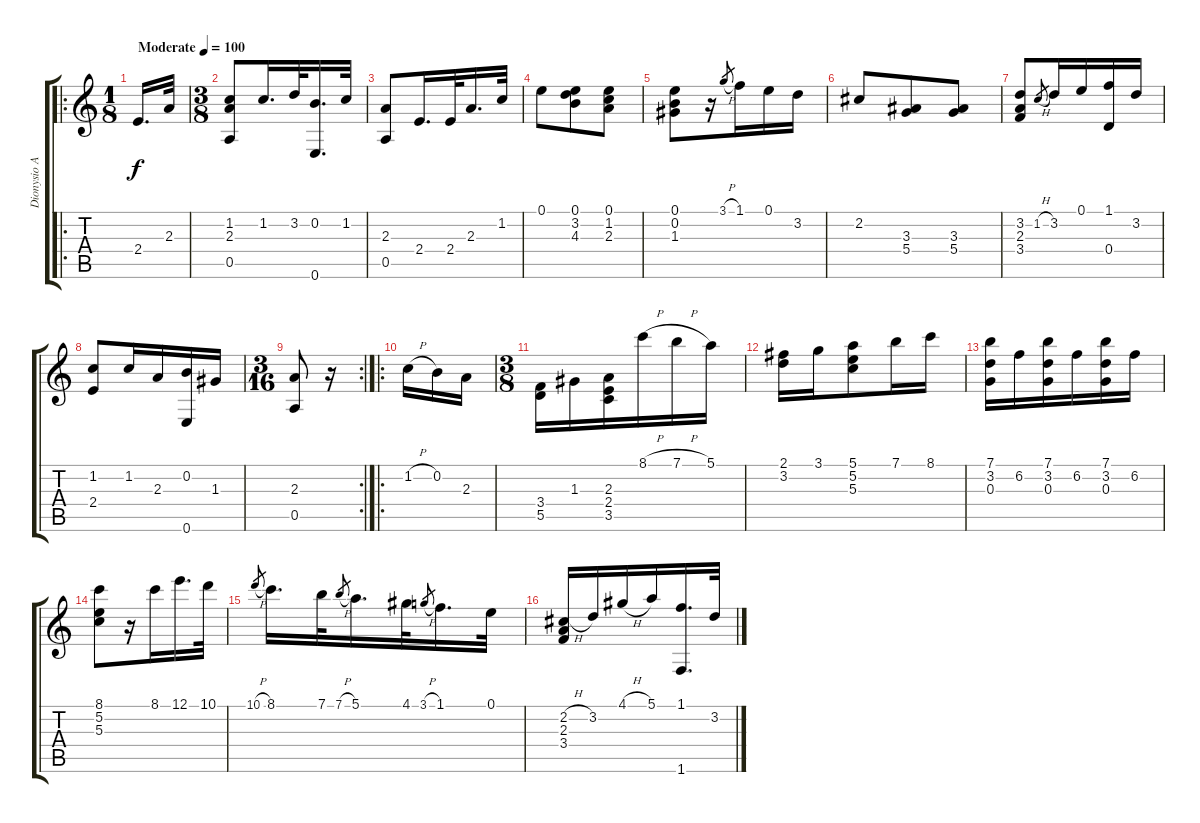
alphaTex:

\track ("Dionysio Aguado" "Dionysio A") {instrument acousticguitarnylon}
\staff {score tabs}
\tuning (E4 B3 G3 D3 A2 E2) {hide}
\ro
\ts (1 8)
\tempo (100 "Moderate")
\clef g2
\ks c
2.4.16{d dy f instrument acousticguitarnylon} 2.3.32 |
\ts (3 8)
(1.2 2.3 0.5).8 1.2.16{d} 3.2.32 (0.2 0.6).16{d} 1.2.32 |
(2.3 0.5).8 2.4.16{d} 2.4.32 2.3.16{d} 1.2.32 |
0.1.8 (0.1 3.2 4.3).8 (0.1 1.2 2.3).8 |
(0.1 0.2 1.3).8 r.16 3.1{h}.8{gr} 1.1.16 0.1.16 3.2.16 |
2.2.8 (3.3 5.4).8 (3.3 5.4).8 |
(3.2 2.3 3.4).8 1.2{h}.8{gr} 3.2.16 0.1.16 (1.1 0.4).16 3.2.16 |
(1.2 2.4).8 1.2.16 2.3.16 (0.2 0.6).16 1.3.16 |
\rc 2
\ts (3 16)
(2.3 0.5).8 r.16 |
\ro
1.2{h}.16 0.2.16 2.3.16 |
\ts (3 8)
(3.4 5.5).16 1.3.16 (2.3 2.4 3.5).16 8.1{h}.16 7.1{h}.16 5.1.16 |
(2.1 3.2).16 3.1.16 (5.1 5.2 5.3).8 7.1.16 8.1.16 |
(7.1 3.2 0.3).16 6.2.16 (7.1 3.2 0.3).16 6.2.16 (7.1 3.2 0.3).16 6.2.16 |
(8.1 5.2 5.3).8 r.16 8.1.16 12.1.16{d} 10.1.32 |
10.1{h}.8{gr} 8.1.16{d} 7.1.32 7.1{h}.8{gr} 5.1.16{d} 4.1.32 3.1{h}.8{gr} 1.1.16{d} 0.1.32 |
(2.2{h} 2.3 3.4).16 3.2.16 4.1{h}.16 5.1.16 (1.1 1.6).16{d} 3.2.32
